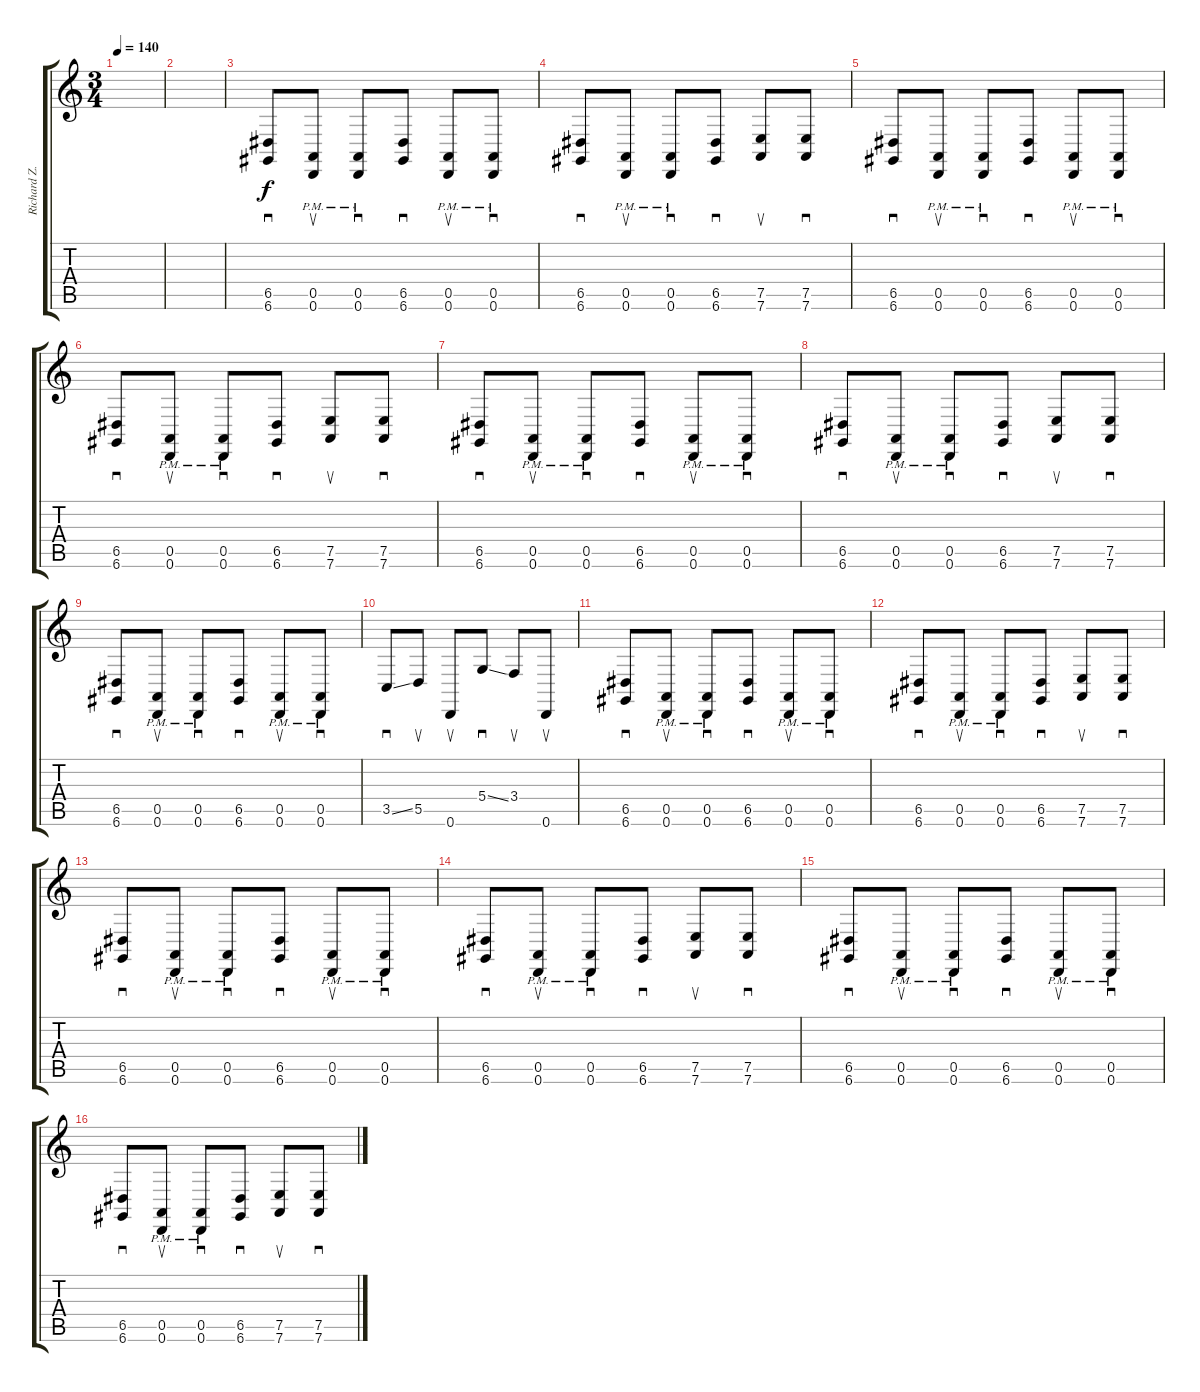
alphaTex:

\track ("Richard Z. Kruspe" "Richard Z.") {instrument electricgrandpiano}
\staff {score tabs}
\tuning (E4 B3 G3 D3 A2 D2) {hide}
\ts (3 4)
\tempo 140
\clef g2
\ks c
|
|
(6.5 6.6).8{sd} (0.5{pm} 0.6{pm}).8{su} (0.5{pm} 0.6{pm}).8{sd} (6.5 6.6).8{sd} (0.5{pm} 0.6{pm}).8{su} (0.5{pm} 0.6{pm}).8{sd} |
(6.5 6.6).8{sd} (0.5{pm} 0.6{pm}).8{su} (0.5{pm} 0.6{pm}).8{sd} (6.5 6.6).8{sd} (7.5 7.6).8{su} (7.5 7.6).8{sd} |
(6.5 6.6).8{sd} (0.5{pm} 0.6{pm}).8{su} (0.5{pm} 0.6{pm}).8{sd} (6.5 6.6).8{sd} (0.5{pm} 0.6{pm}).8{su} (0.5{pm} 0.6{pm}).8{sd} |
(6.5 6.6).8{sd} (0.5{pm} 0.6{pm}).8{su} (0.5{pm} 0.6{pm}).8{sd} (6.5 6.6).8{sd} (7.5 7.6).8{su} (7.5 7.6).8{sd} |
(6.5 6.6).8{sd} (0.5{pm} 0.6{pm}).8{su} (0.5{pm} 0.6{pm}).8{sd} (6.5 6.6).8{sd} (0.5{pm} 0.6{pm}).8{su} (0.5{pm} 0.6{pm}).8{sd} |
(6.5 6.6).8{sd} (0.5{pm} 0.6{pm}).8{su} (0.5{pm} 0.6{pm}).8{sd} (6.5 6.6).8{sd} (7.5 7.6).8{su} (7.5 7.6).8{sd} |
(6.5 6.6).8{sd} (0.5{pm} 0.6{pm}).8{su} (0.5{pm} 0.6{pm}).8{sd} (6.5 6.6).8{sd} (0.5{pm} 0.6{pm}).8{su} (0.5{pm} 0.6{pm}).8{sd} |
3.5{ss}.8{sd} 5.5.8{su} 0.6.8{su} 5.4{ss}.8{sd} 3.4.8{su} 0.6.8{su} |
(6.5 6.6).8{sd} (0.5{pm} 0.6{pm}).8{su} (0.5{pm} 0.6{pm}).8{sd} (6.5 6.6).8{sd} (0.5{pm} 0.6{pm}).8{su} (0.5{pm} 0.6{pm}).8{sd} |
(6.5 6.6).8{sd} (0.5{pm} 0.6{pm}).8{su} (0.5{pm} 0.6{pm}).8{sd} (6.5 6.6).8{sd} (7.5 7.6).8{su} (7.5 7.6).8{sd} |
(6.5 6.6).8{sd} (0.5{pm} 0.6{pm}).8{su} (0.5{pm} 0.6{pm}).8{sd} (6.5 6.6).8{sd} (0.5{pm} 0.6{pm}).8{su} (0.5{pm} 0.6{pm}).8{sd} |
(6.5 6.6).8{sd} (0.5{pm} 0.6{pm}).8{su} (0.5{pm} 0.6{pm}).8{sd} (6.5 6.6).8{sd} (7.5 7.6).8{su} (7.5 7.6).8{sd} |
(6.5 6.6).8{sd} (0.5{pm} 0.6{pm}).8{su} (0.5{pm} 0.6{pm}).8{sd} (6.5 6.6).8{sd} (0.5{pm} 0.6{pm}).8{su} (0.5{pm} 0.6{pm}).8{sd} |
(6.5 6.6).8{sd} (0.5{pm} 0.6{pm}).8{su} (0.5{pm} 0.6{pm}).8{sd} (6.5 6.6).8{sd} (7.5 7.6).8{su} (7.5 7.6).8{sd}
